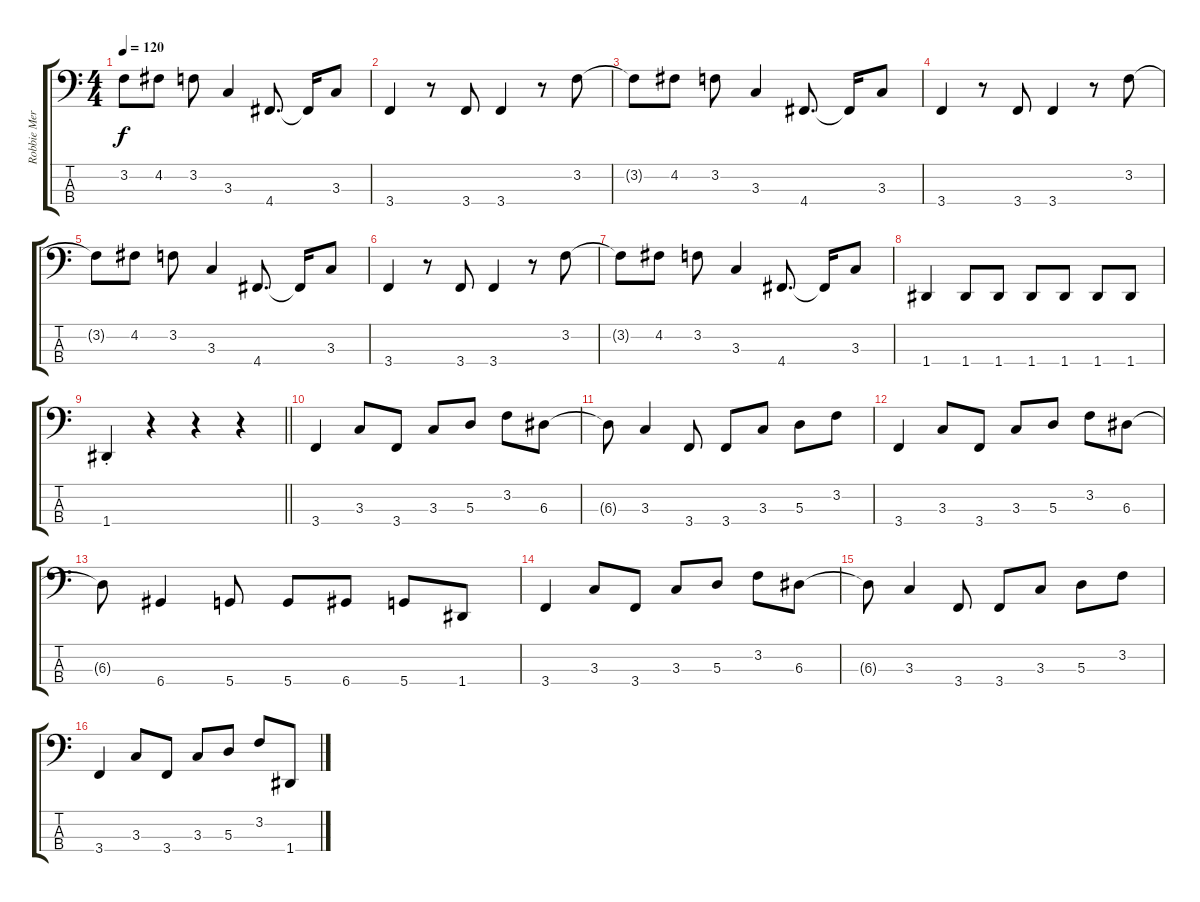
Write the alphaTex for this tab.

\track ("Robbie Merrill [Bass]" "Robbie Mer") {instrument electricbassfinger}
\staff {score tabs}
\tuning (G2 D2 A1 D1) {hide}
\ts (4 4)
\tempo 120
\clef f4
\ks c
3.2{t}.8{dy f} 4.2.8 3.2.8 3.3.4 4.4.8{d} 4.4{t}.16 3.3.8 |
3.4.4 r.8 3.4.8 3.4.4 r.8 3.2.8 |
3.2{t}.8 4.2.8 3.2.8 3.3.4 4.4.8{d} 4.4{t}.16 3.3.8 |
3.4.4 r.8 3.4.8 3.4.4 r.8 3.2.8 |
3.2{t}.8 4.2.8 3.2.8 3.3.4 4.4.8{d} 4.4{t}.16 3.3.8 |
3.4.4 r.8 3.4.8 3.4.4 r.8 3.2.8 |
3.2{t}.8 4.2.8 3.2.8 3.3.4 4.4.8{d} 4.4{t}.16 3.3.8 |
1.4.4 1.4.8 1.4.8 1.4.8 1.4.8 1.4.8 1.4.8 |
\barLineRight lightlight
1.4{st}.4 r.4 r.4 r.4 |
3.4.4 3.3.8 3.4.8 3.3.8 5.3.8 3.2.8 6.3.8 |
6.3{t}.8 3.3.4 3.4.8 3.4.8 3.3.8 5.3.8 3.2.8 |
3.4.4 3.3.8 3.4.8 3.3.8 5.3.8 3.2.8 6.3.8 |
6.3{t}.8 6.4.4 5.4.8 5.4.8 6.4.8 5.4.8 1.4.8 |
3.4.4 3.3.8 3.4.8 3.3.8 5.3.8 3.2.8 6.3.8 |
6.3{t}.8 3.3.4 3.4.8 3.4.8 3.3.8 5.3.8 3.2.8 |
3.4.4 3.3.8 3.4.8 3.3.8 5.3.8 3.2.8 1.4.8
